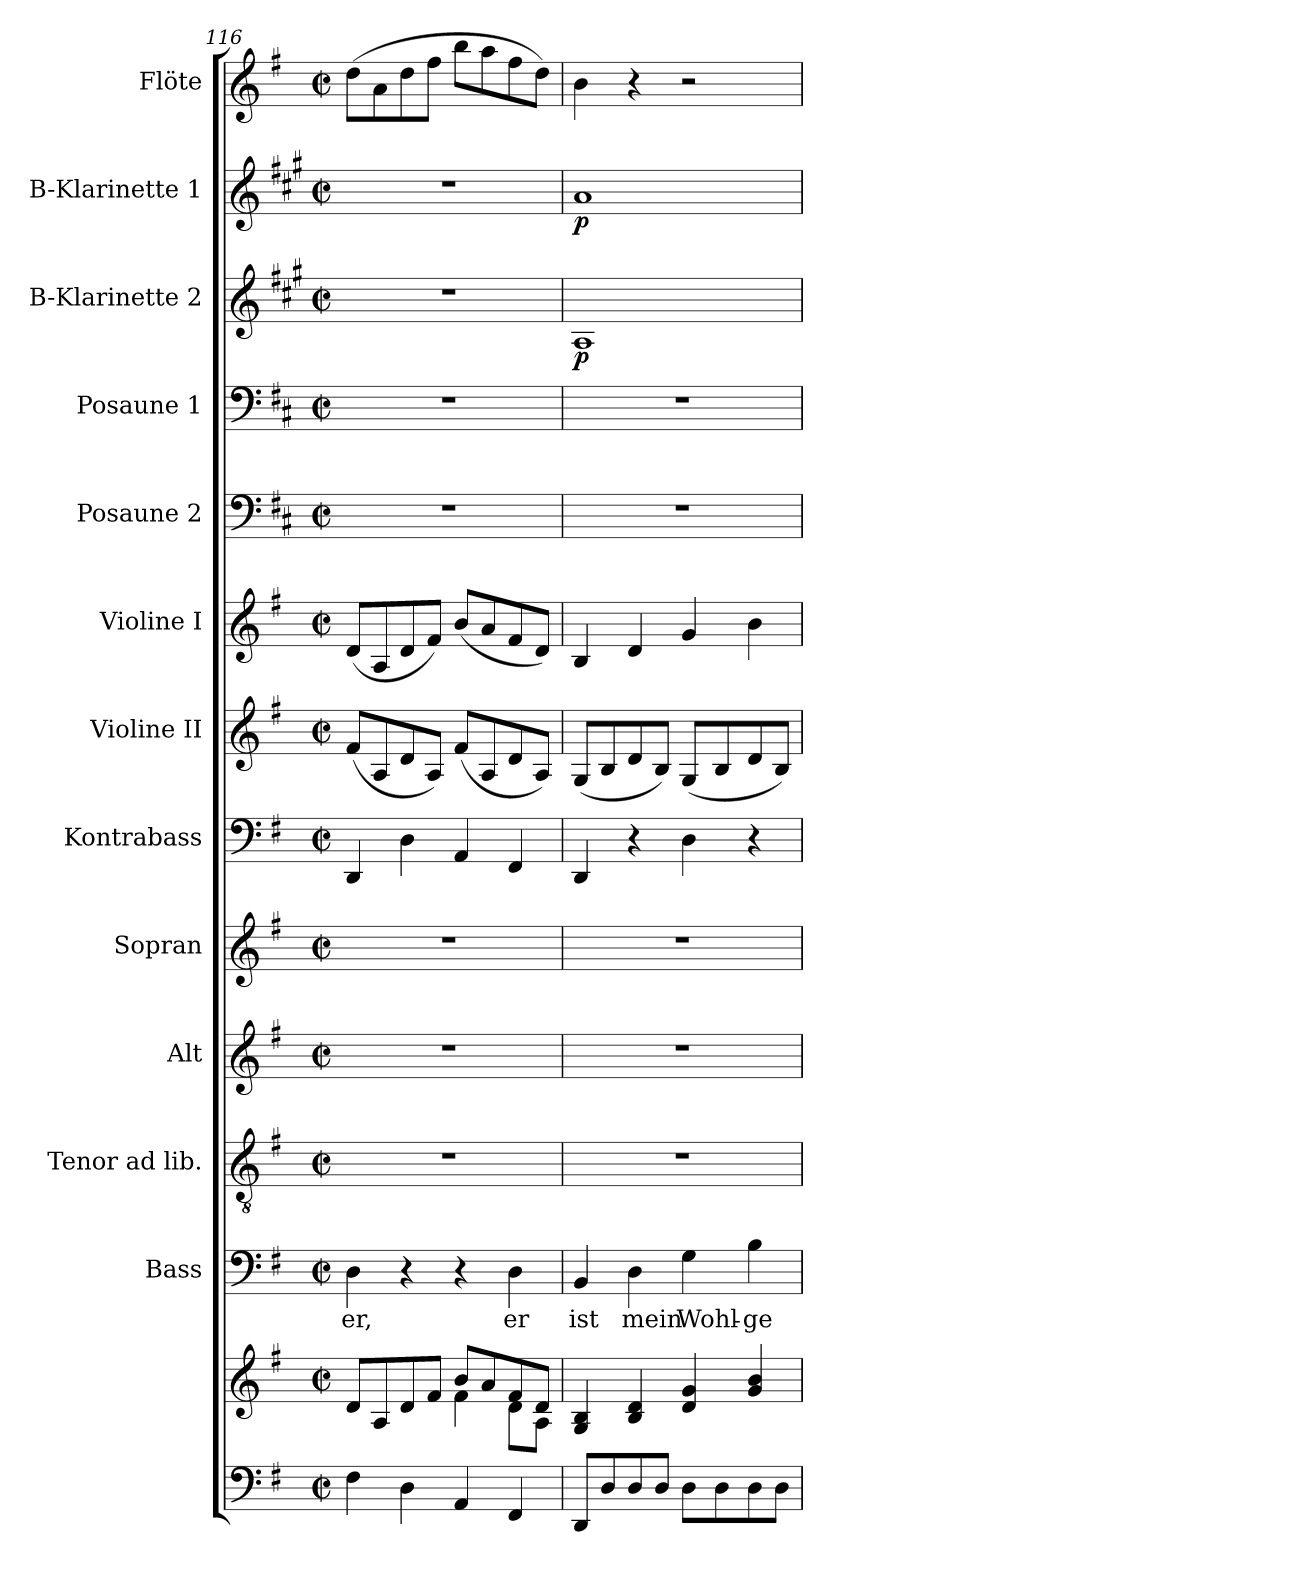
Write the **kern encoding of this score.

**kern	**kern	**kern	**text	**kern	**kern	**kern	**kern	**kern	**kern	**kern	**kern	**kern	**dynam	**kern	**dynam	**kern
*part13	*part13	*part12	*part12	*part11	*part10	*part9	*part8	*part7	*part6	*part5	*part4	*part3	*part3	*part2	*part2	*part1
*staff14	*staff13	*staff12	*staff12	*staff11	*staff10	*staff9	*staff8	*staff7	*staff6	*staff5	*staff4	*staff3	*staff3	*staff2	*staff2	*staff1
*	*	*I"Bass	*	*I"Tenor ad lib.	*I"Alt	*I"Sopran	*I"Kontrabass	*I"Violine II	*I"Violine I	*I"Posaune 2	*I"Posaune 1	*I"B-Klarinette 2	*	*I"B-Klarinette 1	*	*I"Flöte
*	*	*I'B.	*	*I'T.	*I'A.	*I'S.	*I'Kb.	*I'Vl. II	*I'Vl. I	*I'Pos 2	*I'Pos. 1	*I'B Kl. 2	*	*I'B Kl. 1	*	*I'Fl.
*clefF4	*clefG2	*clefF4	*	*clefGv2	*clefG2	*clefG2	*clefF4	*clefG2	*clefG2	*clefF4	*clefF4	*clefG2	*	*clefG2	*	*clefG2
*	*	*	*	*	*	*	*ITrd7c12	*	*	*ITrd4c7	*ITrd4c7	*ITrd1c2	*	*ITrd1c2	*	*
*k[f#]	*k[f#]	*k[f#]	*	*k[f#]	*k[f#]	*k[f#]	*k[f#]	*k[f#]	*k[f#]	*k[f#]	*k[f#]	*k[f#]	*	*k[f#]	*	*k[f#]
*G:	*G:	*G:	*	*G:	*G:	*G:	*G:	*G:	*G:	*G:	*G:	*G:	*	*G:	*	*G:
*M2/2	*M2/2	*M2/2	*	*M2/2	*M2/2	*M2/2	*M2/2	*M2/2	*M2/2	*M2/2	*M2/2	*M2/2	*	*M2/2	*	*M2/2
*met(c|)	*met(c|)	*met(c|)	*	*met(c|)	*met(c|)	*met(c|)	*met(c|)	*met(c|)	*met(c|)	*met(c|)	*met(c|)	*met(c|)	*	*met(c|)	*	*met(c|)
=116	=116	=116	=116	=116	=116	=116	=116	=116	=116	=116	=116	=116	=116	=116	=116	=116
*	*^	*	*	*	*	*	*	*	*	*	*	*	*	*	*	*
!	!	!	!	!LO:LY:b	!	!	!	!	!	!	!	!	!	!	!	!	!
4F#\	8d/L	2ryy	4D\	er,	1r	1r	1r	4DDD/	(<8f#/L	(<8d/L	1r	1r	1r	.	1r	.	(>8dd\L
.	8A/	.	.	.	.	.	.	.	8A/	8A/	.	.	.	.	.	.	8a\
4D\	8d/	.	4r	.	.	.	.	4DD\	8d/	8d/	.	.	.	.	.	.	8dd\
.	8f#/J	.	.	.	.	.	.	.	8A/J)	8f#/J)	.	.	.	.	.	.	8ff#\J
4AA/	8b/L	4f#\	4r	.	.	.	.	4AAA/	(<8f#/L	(<8b/L	.	.	.	.	.	.	8bb\L
.	8a/	.	.	.	.	.	.	.	8A/	8a/	.	.	.	.	.	.	8aa\
!	!	!	!	!LO:LY:b	!	!	!	!	!	!	!	!	!	!	!	!	!
4FF#/	8f#/	8d\L	4D\	er	.	.	.	4FFF#/	8d/	8f#/	.	.	.	.	.	.	8ff#\
.	8d/J	8A\J	.	.	.	.	.	.	8A/J)	8d/J)	.	.	.	.	.	.	8dd\J)
=117	=117	=117	=117	=117	=117	=117	=117	=117	=117	=117	=117	=117	=117	=117	=117	=117	=117
!	!	!	!	!LO:LY:b	!	!	!	!	!	!	!	!	!	!LO:DY:b	!	!LO:DY:b	!
*	*v	*v	*	*	*	*	*	*	*	*	*	*	*	*	*	*	*
8DD/L	4G/ 4B/	4BB/	ist	1r	1r	1r	4DDD/	(<8G/L	4B/	1r	1r	1G	p	1g	p	4b\
8D/	.	.	.	.	.	.	.	8B/	.	.	.	.	.	.	.	.
!	!	!	!LO:LY:b	!	!	!	!	!	!	!	!	!	!	!	!	!
8D/	4B/ 4d/	4D\	mein	.	.	.	4r	8d/	4d/	.	.	.	.	.	.	4r
8D/J	.	.	.	.	.	.	.	8B/J)	.	.	.	.	.	.	.	.
!	!	!	!LO:LY:b	!	!	!	!	!	!	!	!	!	!	!	!	!
8D\L	4d/ 4g/	4G\	Wohl-	.	.	.	4DD\	(<8G/L	4g/	.	.	.	.	.	.	2r
8D\	.	.	.	.	.	.	.	8B/	.	.	.	.	.	.	.	.
!	!	!	!LO:LY:b	!	!	!	!	!	!	!	!	!	!	!	!	!
8D\	4g/ 4b/	4B\	-ge-	.	.	.	4r	8d/	4b\	.	.	.	.	.	.	.
8D\J	.	.	.	.	.	.	.	8B/J)	.	.	.	.	.	.	.	.
=	=	=	=	=	=	=	=	=	=	=	=	=	=	=	=	=
*-	*-	*-	*-	*-	*-	*-	*-	*-	*-	*-	*-	*-	*-	*-	*-	*-
